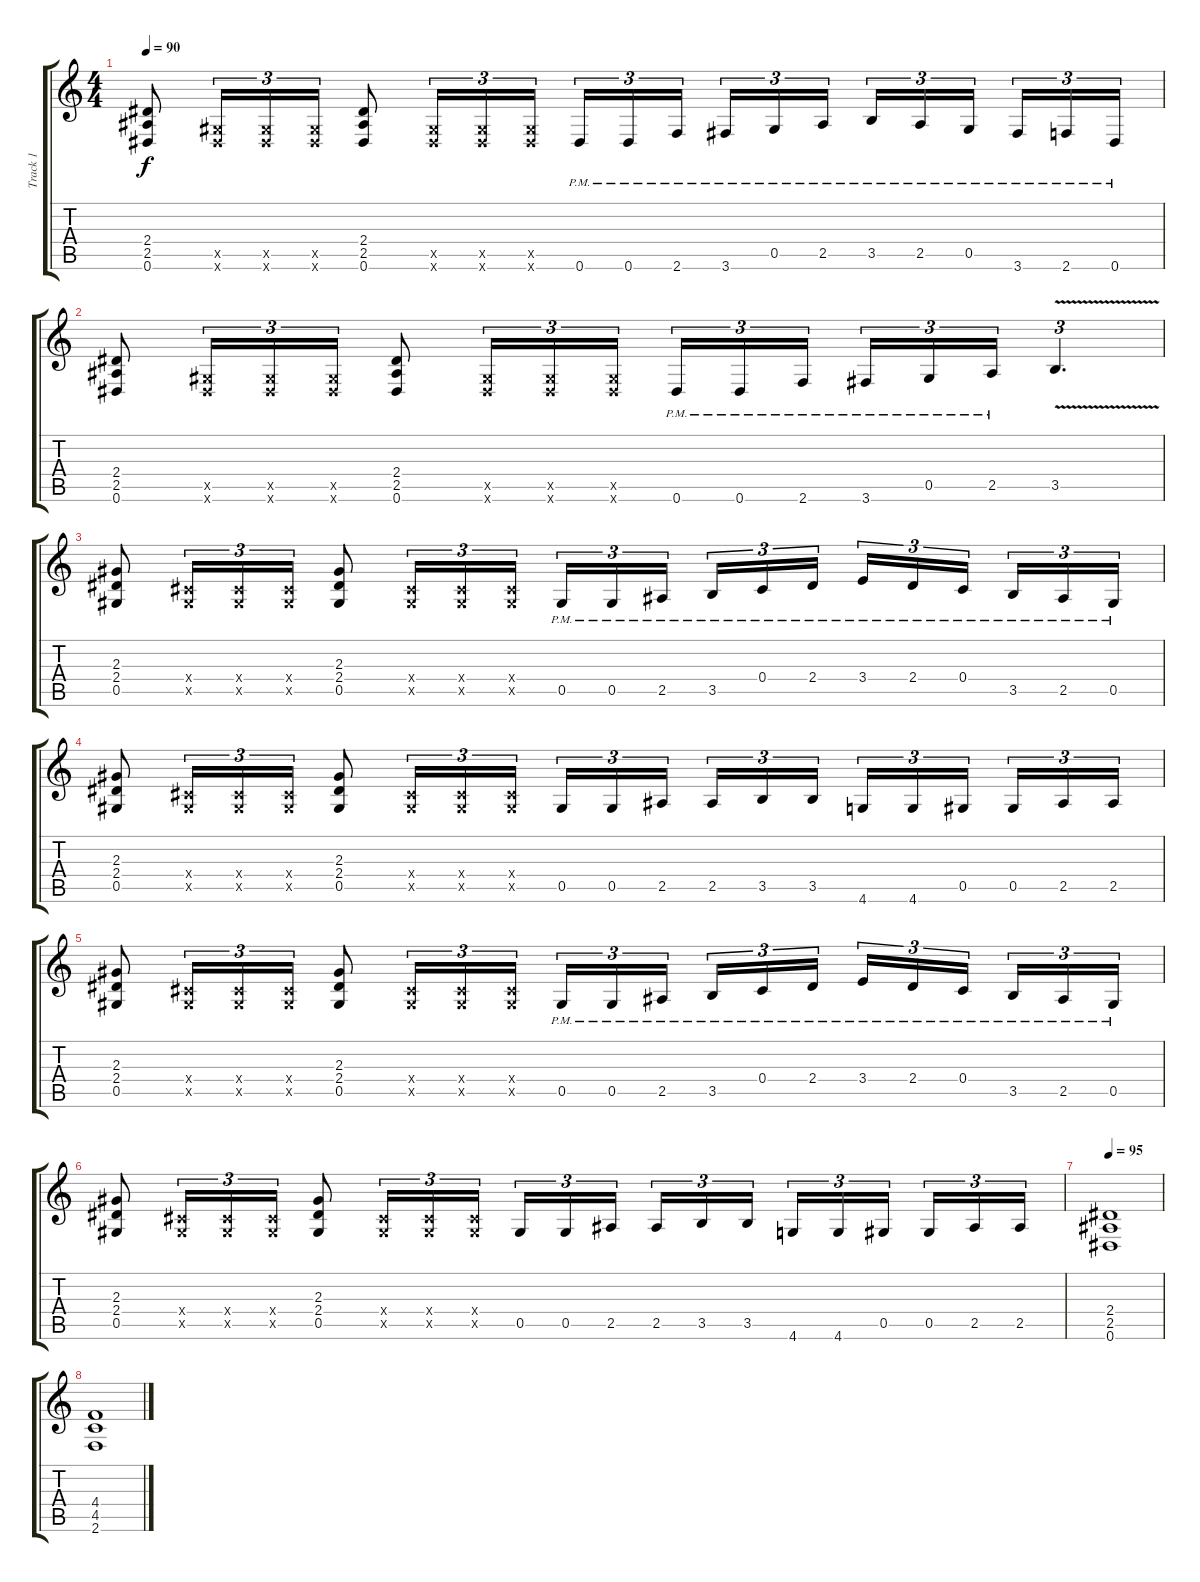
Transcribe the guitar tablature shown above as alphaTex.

\track ("Track 1" "Track 1") {instrument overdrivenguitar}
\staff {score tabs}
\tuning (Eb4 Bb3 Gb3 Db3 Ab2 Eb2) {hide}
\ts (4 4)
\tempo 90
\clef g2
\ks c
(2.4 2.5 0.6).8{dy f} (0.5{x} 0.6{x}).16{tu (3 2)} (0.5{x} 0.6{x}).16{tu (3 2)} (0.5{x} 0.6{x}).16{tu (3 2)} (2.4 2.5 0.6).8 (0.5{x} 0.6{x}).16{tu (3 2)} (0.5{x} 0.6{x}).16{tu (3 2)} (0.5{x} 0.6{x}).16{tu (3 2)} 0.6{pm}.16{tu (3 2)} 0.6{pm}.16{tu (3 2)} 2.6{pm}.16{tu (3 2) beam splitsecondary} 3.6{pm}.16{tu (3 2)} 0.5{pm}.16{tu (3 2)} 2.5{pm}.16{tu (3 2)} 3.5{pm}.16{tu (3 2)} 2.5{pm}.16{tu (3 2)} 0.5{pm}.16{tu (3 2) beam splitsecondary} 3.6{pm}.16{tu (3 2)} 2.6{pm}.16{tu (3 2)} 0.6{pm}.16{tu (3 2)} |
(2.4 2.5 0.6).8 (0.5{x} 0.6{x}).16{tu (3 2)} (0.5{x} 0.6{x}).16{tu (3 2)} (0.5{x} 0.6{x}).16{tu (3 2)} (2.4 2.5 0.6).8 (0.5{x} 0.6{x}).16{tu (3 2)} (0.5{x} 0.6{x}).16{tu (3 2)} (0.5{x} 0.6{x}).16{tu (3 2)} 0.6{pm}.16{tu (3 2)} 0.6{pm}.16{tu (3 2)} 2.6{pm}.16{tu (3 2) beam splitsecondary} 3.6{pm}.16{tu (3 2)} 0.5{pm}.16{tu (3 2)} 2.5{pm}.16{tu (3 2)} 3.5{v}.4{d tu (3 2)} |
(2.3 2.4 0.5).8 (0.4{x} 0.5{x}).16{tu (3 2)} (0.4{x} 0.5{x}).16{tu (3 2)} (0.4{x} 0.5{x}).16{tu (3 2)} (2.3 2.4 0.5).8 (0.4{x} 0.5{x}).16{tu (3 2)} (0.4{x} 0.5{x}).16{tu (3 2)} (0.4{x} 0.5{x}).16{tu (3 2)} 0.5{pm}.16{tu (3 2)} 0.5{pm}.16{tu (3 2)} 2.5{pm}.16{tu (3 2) beam splitsecondary} 3.5{pm}.16{tu (3 2)} 0.4{pm}.16{tu (3 2)} 2.4{pm}.16{tu (3 2)} 3.4{pm}.16{tu (3 2)} 2.4{pm}.16{tu (3 2)} 0.4{pm}.16{tu (3 2) beam splitsecondary} 3.5{pm}.16{tu (3 2)} 2.5{pm}.16{tu (3 2)} 0.5{pm}.16{tu (3 2)} |
(2.3 2.4 0.5).8 (0.4{x} 0.5{x}).16{tu (3 2)} (0.4{x} 0.5{x}).16{tu (3 2)} (0.4{x} 0.5{x}).16{tu (3 2)} (2.3 2.4 0.5).8 (0.4{x} 0.5{x}).16{tu (3 2)} (0.4{x} 0.5{x}).16{tu (3 2)} (0.4{x} 0.5{x}).16{tu (3 2)} 0.5.16{tu (3 2)} 0.5.16{tu (3 2)} 2.5.16{tu (3 2) beam splitsecondary} 2.5.16{tu (3 2)} 3.5.16{tu (3 2)} 3.5.16{tu (3 2)} 4.6.16{tu (3 2)} 4.6.16{tu (3 2)} 0.5.16{tu (3 2) beam splitsecondary} 0.5.16{tu (3 2)} 2.5.16{tu (3 2)} 2.5.16{tu (3 2)} |
(2.3 2.4 0.5).8 (0.4{x} 0.5{x}).16{tu (3 2)} (0.4{x} 0.5{x}).16{tu (3 2)} (0.4{x} 0.5{x}).16{tu (3 2)} (2.3 2.4 0.5).8 (0.4{x} 0.5{x}).16{tu (3 2)} (0.4{x} 0.5{x}).16{tu (3 2)} (0.4{x} 0.5{x}).16{tu (3 2)} 0.5{pm}.16{tu (3 2)} 0.5{pm}.16{tu (3 2)} 2.5{pm}.16{tu (3 2) beam splitsecondary} 3.5{pm}.16{tu (3 2)} 0.4{pm}.16{tu (3 2)} 2.4{pm}.16{tu (3 2)} 3.4{pm}.16{tu (3 2)} 2.4{pm}.16{tu (3 2)} 0.4{pm}.16{tu (3 2) beam splitsecondary} 3.5{pm}.16{tu (3 2)} 2.5{pm}.16{tu (3 2)} 0.5{pm}.16{tu (3 2)} |
(2.3 2.4 0.5).8 (0.4{x} 0.5{x}).16{tu (3 2)} (0.4{x} 0.5{x}).16{tu (3 2)} (0.4{x} 0.5{x}).16{tu (3 2)} (2.3 2.4 0.5).8 (0.4{x} 0.5{x}).16{tu (3 2)} (0.4{x} 0.5{x}).16{tu (3 2)} (0.4{x} 0.5{x}).16{tu (3 2)} 0.5.16{tu (3 2)} 0.5.16{tu (3 2)} 2.5.16{tu (3 2) beam splitsecondary} 2.5.16{tu (3 2)} 3.5.16{tu (3 2)} 3.5.16{tu (3 2)} 4.6.16{tu (3 2)} 4.6.16{tu (3 2)} 0.5.16{tu (3 2) beam splitsecondary} 0.5.16{tu (3 2)} 2.5.16{tu (3 2)} 2.5.16{tu (3 2)} |
\tempo 95
(2.4 2.5 0.6).1 |
(4.4 4.5 2.6).1
